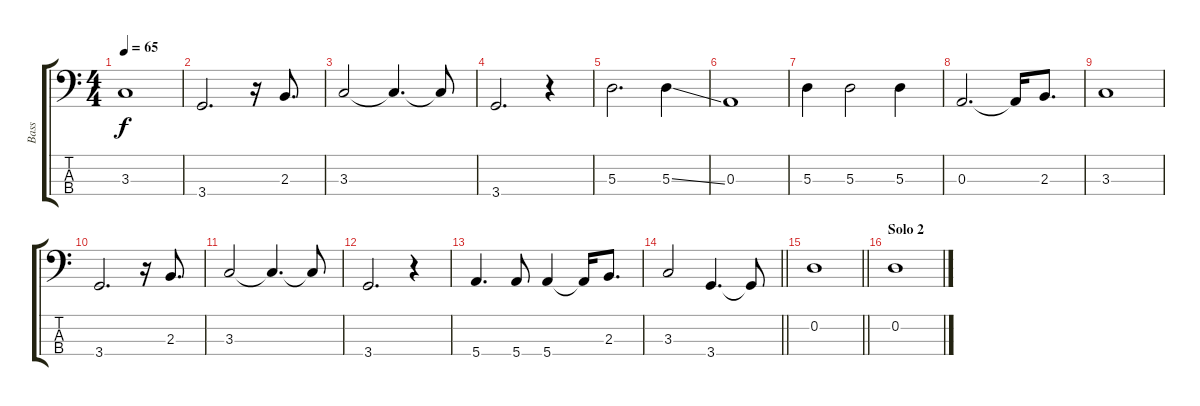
\track ("Bass" "Bass") {instrument electricbassfinger}
\staff {score tabs}
\tuning (G2 D2 A1 E1) {hide}
\ts (4 4)
\tempo 65
\clef f4
\ks c
3.3.1{dy f} |
3.4.2{d} r.16 2.3.8{d} |
3.3.2 3.3{t}.4{d} 3.3{t}.8 |
3.4.2{d} r.4 |
5.3.2{d} 5.3{ss}.4 |
0.3.1 |
5.3.4 5.3.2 5.3.4 |
0.3.2{d} 0.3{t}.16 2.3.8{d} |
3.3.1 |
3.4.2{d} r.16 2.3.8{d} |
3.3.2 3.3{t}.4{d} 3.3{t}.8 |
3.4.2{d} r.4 |
5.4.4{d} 5.4.8 5.4.4 5.4{t}.16 2.3.8{d} |
\barLineRight lightlight
3.3.2 3.4.4{d} 3.4{t}.8 |
\barLineRight lightlight
0.2.1 |
\section ("" "Solo 2")
0.2.1
